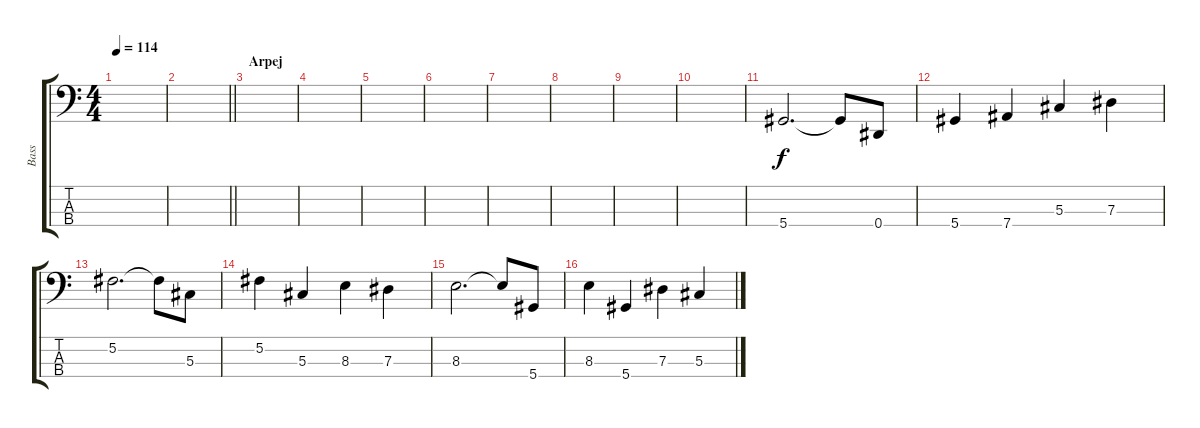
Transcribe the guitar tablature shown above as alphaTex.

\track ("Bass" "Bass") {instrument electricbassfinger}
\staff {score tabs}
\tuning (Gb2 Db2 Ab1 Eb1) {hide}
\ts (4 4)
\tempo 114
\clef f4
\ks c
|
\barLineRight lightlight
|
\section ("" "Arpej")
|
|
|
|
|
|
|
|
5.4.2{d} 5.4{t}.8 0.4.8 |
5.4.4 7.4.4 5.3.4 7.3.4 |
5.2.2{d} 5.2{t}.8 5.3.8 |
5.2.4 5.3.4 8.3.4 7.3.4 |
8.3.2{d} 8.3{t}.8 5.4.8 |
8.3.4 5.4.4 7.3.4 5.3.4
